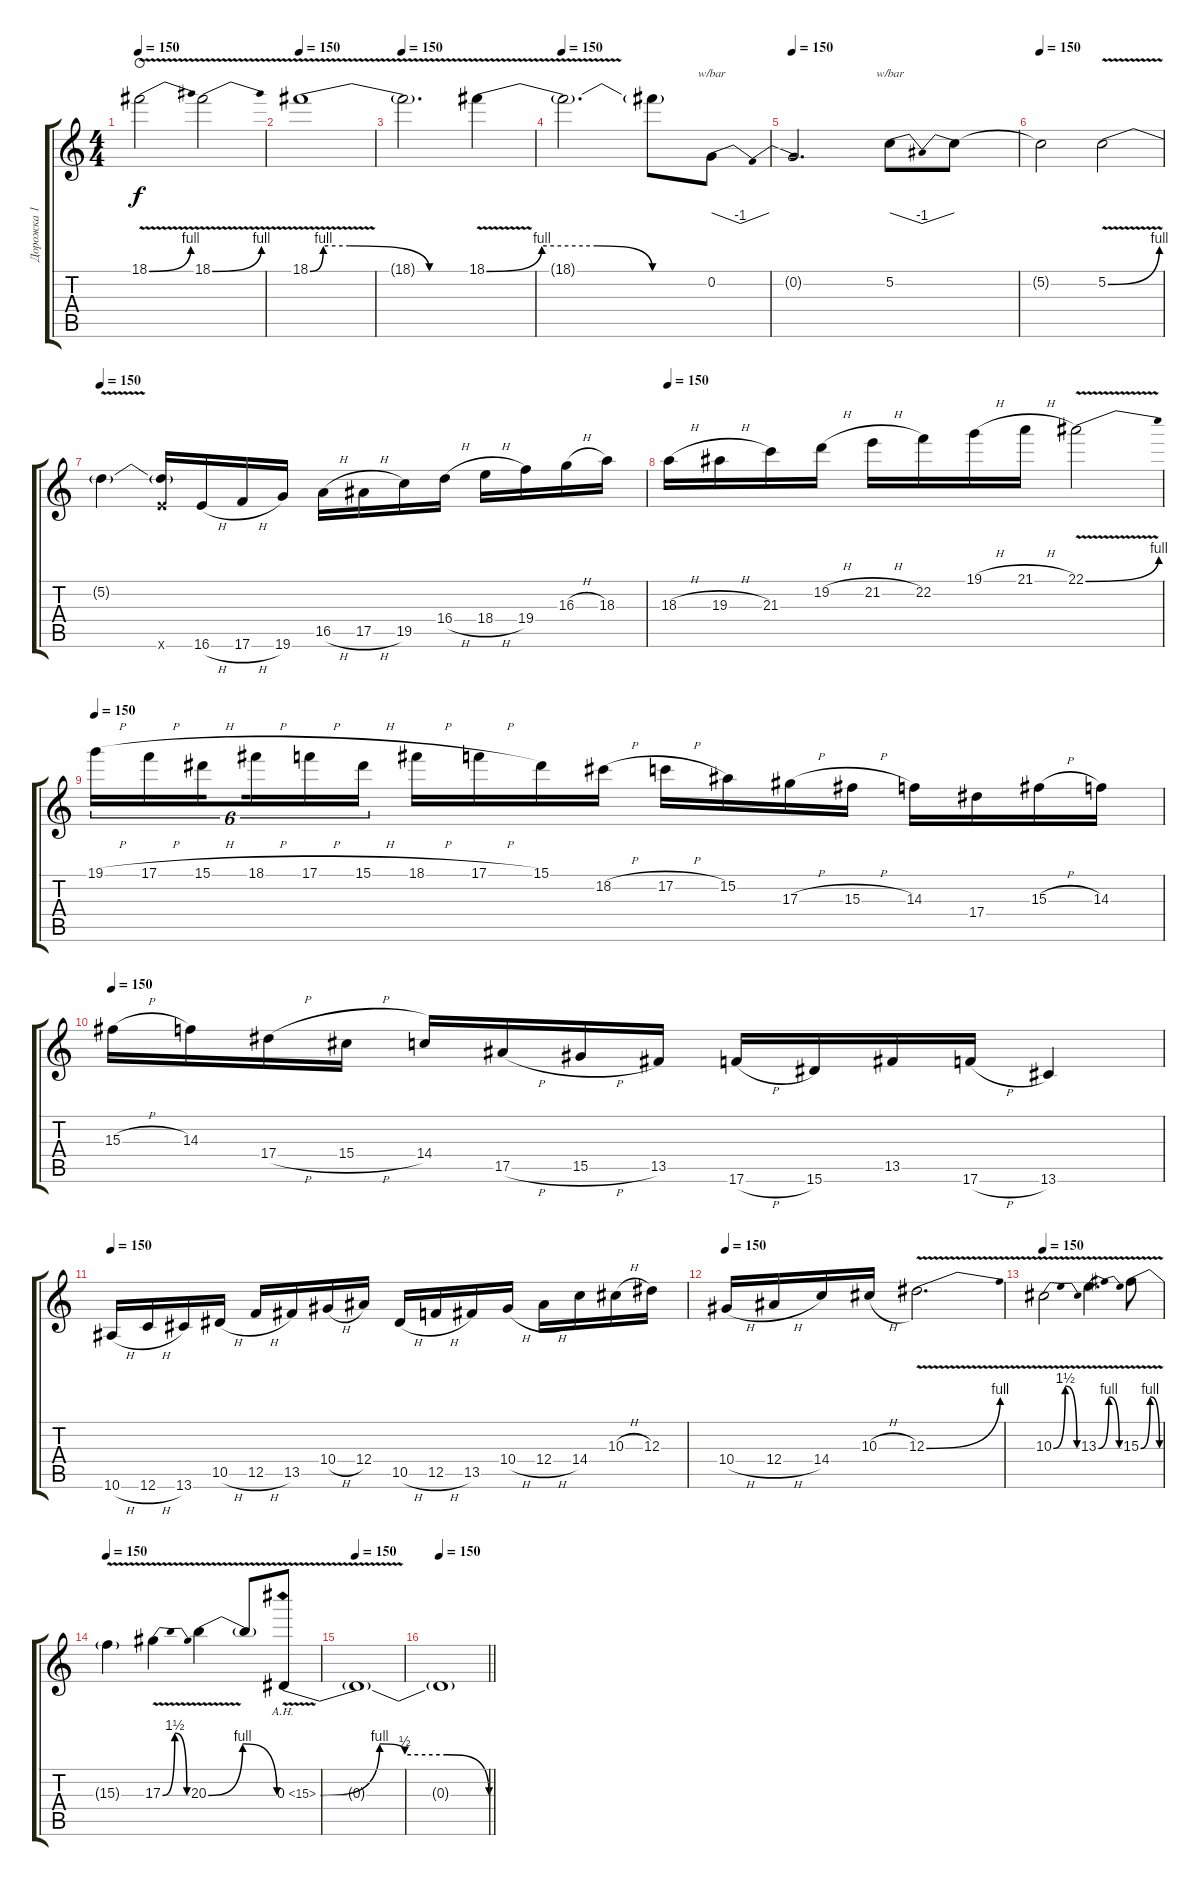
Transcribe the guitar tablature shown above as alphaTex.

\track ("Дорожка 1" "Дорожка 1") {instrument distortionguitar}
\staff {score tabs}
\tuning (C4 G3 Eb3 Bb2 F2 C2) {hide}
\ts (4 4)
\tempo 150
\clef g2
\ks c
18.1{be (bend 0 0 60 4) v}.2{dy f volume 16 balance 8 instrument distortionguitar waho} 18.1{be (bend 0 0 60 4) v}.2 |
\tempo 150
18.1{be (custom 0 0 5 4 15 4 45 0 60 0) v}.1 |
\tempo 150
18.1{t}.2{d} 18.1{be (custom 0 0 15 4 30 4 45 0 60 0) v}.4 |
\tempo 150
18.1{t}.2{d} 18.1{t}.8 0.2.8{tbe (dip default 0 0 30 -4 60 0)} |
\tempo 150
0.2{t}.2{d} 5.2.8{tbe (dip default 0 0 30 -4 60 0)} 5.2{t}.8 |
\tempo 150
5.2{t}.2 5.2{be (bend 0 0 60 4) v}.2 |
\tempo 150
5.2{t}.4 (5.2{t} 16.6{x}).16 16.6{h}.16 17.6{h}.16 19.6.16 16.5{h}.16 17.5{h}.16 19.5.16 16.4{h}.16 18.4{h}.16 19.4.16 16.3{h}.16 18.3.16 |
\tempo 150
18.3{h}.16 19.3{h}.16 21.3.16 19.2{h}.16 21.2{h}.16 22.2.16 19.1{h}.16 21.1{h}.16 22.1{be (bend 0 0 60 4) v}.2 |
\tempo 150
19.1{h}.16{tu (6 4)} 17.1{h}.16{tu (6 4)} 15.1{h}.16{tu (6 4) beam splitsecondary} 18.1{h}.16{tu (6 4)} 17.1{h}.16{tu (6 4)} 15.1{h}.16{tu (6 4)} 18.1{h}.16 17.1{h}.16 15.1.16 18.2{h}.16 17.2{h}.16 15.2.16 17.3{h}.16 15.3{h}.16 14.3.16 17.4.16 15.3{h}.16 14.3.16 |
\tempo 150
15.3{h}.16 14.3.16 17.4{h}.16 15.4{h}.16 14.4.16 17.5{h}.16 15.5{h}.16 13.5.16 17.6{h}.16 15.6.16 13.5.16 17.6{h}.16 13.6.4 |
\tempo 150
10.6{h}.16 12.6{h}.16 13.6.16 10.5{h}.16 12.5{h}.16 13.5.16 10.4{h}.16 12.4.16 10.5{h}.16 12.5{h}.16 13.5.16 10.4{h}.16 12.4{h}.16 14.4.16 10.3{h}.16 12.3.16 |
\tempo 150
10.4{h}.16 12.4{h}.16 14.4.16 10.3{h}.16 12.3{be (bend 0 0 60 4) v}.2{d} |
\tempo 150
10.3{be (bendrelease 0 0 30 6 30 6 60 0) v}.2 13.3{be (bendrelease 0 0 30 4 30 4 60 0) v}.4{d} 15.3{be (bendrelease 0 0 30 4 30 4 60 0) v}.8 |
\tempo 150
15.3{t}.4 17.3{be (bendrelease 0 0 30 6 30 6 60 0) v}.4 20.3{be (bendrelease 0 0 30 4 30 4 60 0) v}.4 20.3{t}.8 0.3{be (custom 0 0 21 4 30 2 45 2 60 0) ah 15 v}.8 |
\tempo 150
0.3{t}.1 |
\tempo 150
\barLineRight lightlight
0.3{t}.1
